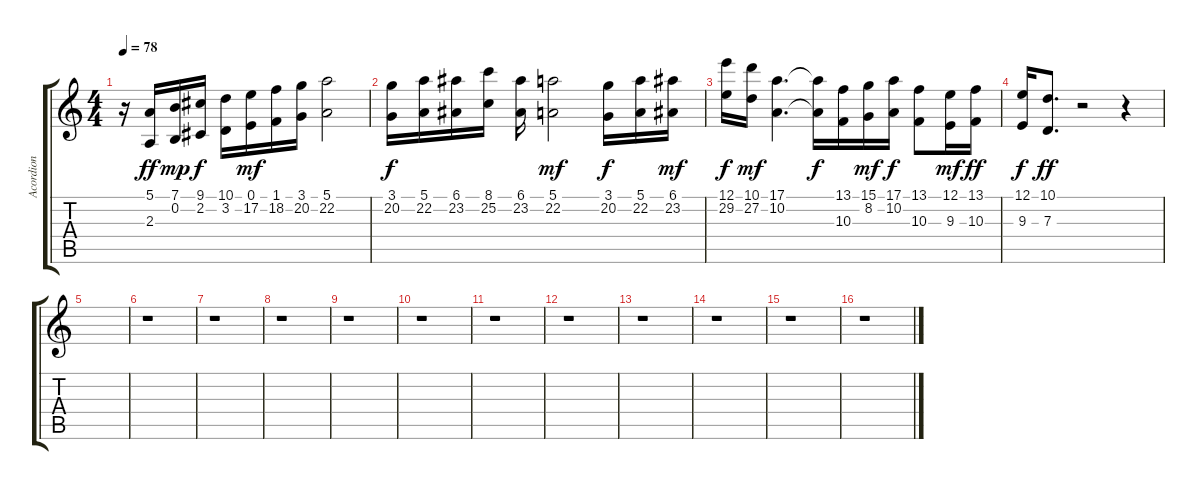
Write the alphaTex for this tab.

\track ("Acordion" "Acordion") {instrument accordion}
\staff {score tabs}
\tuning (E4 B3 G3 D3 A2 E2) {hide}
\ts (4 4)
\tempo 78
\clef g2
\ks c
r.16{dy ff} (5.1 2.3).16 (7.1 0.2).16{dy mp} (9.1 2.2).16{dy f} (10.1 3.2).16 (0.1 17.2).16{dy mf} (1.1 18.2).16 (3.1 20.2).16 (5.1 22.2).2 |
(3.1 20.2).16{dy f} (5.1 22.2).16 (6.1 23.2).16 (8.1 25.2).16 (6.1 23.2).16 (5.1 22.2).2{dy mf} (3.1 20.2).16{dy f} (5.1 22.2).16 (6.1 23.2).16{dy mf} |
(12.1 29.2).16{dy f} (10.1 27.2).16{dy mf} (17.1 10.2).4{d} (17.1{t} 10.2{t}).16{dy f} (13.1 10.3).16 (15.1 8.2).16{dy mf} (17.1 10.2).16{dy f} (13.1 10.3).8 (12.1 9.3).16{dy mf} (13.1 10.3).16{dy ff} |
(12.1 9.3).16{dy f} (10.1 7.3).8{d dy ff} r.2 r.4 |
|
r.1 |
r.1 |
r.1 |
r.1 |
r.1 |
r.1 |
r.1 |
r.1 |
r.1 |
r.1 |
r.1
